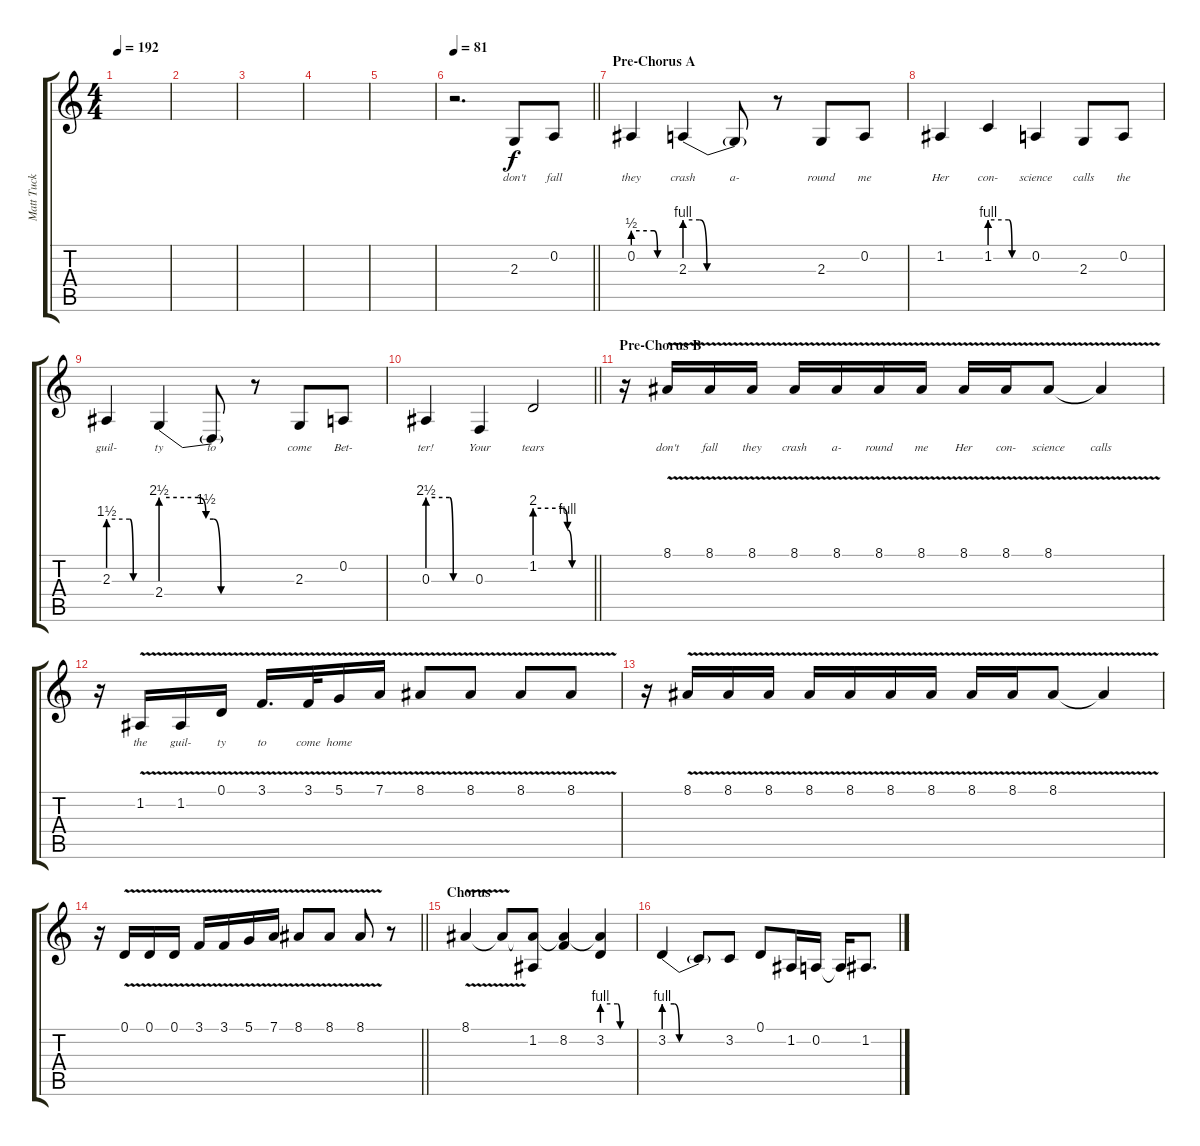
\track ("Matt Tuck (Vocals)" "Matt Tuck ") {instrument tenorsax}
\staff {score tabs}
\tuning (D4 A3 F3 C3 G2 C2) {hide}
\ts (4 4)
\tempo 192
\clef g2
\ks c
|
|
|
|
|
\tempo 81
\barLineRight lightlight
r.2{d} 2.3.8{lyrics (0 "don't") lyrics (1 "") lyrics (2 "") lyrics (3 "") lyrics (4 "")} 0.2.8{lyrics (0 "fall") lyrics (1 "") lyrics (2 "") lyrics (3 "") lyrics (4 "")} |
\section ("" "Pre-Chorus A")
0.2{be (custom 0 2 30 2 35 0 60 0)}.4{lyrics (0 "they") lyrics (1 "") lyrics (2 "") lyrics (3 "") lyrics (4 "")} 2.3{be (custom 0 4 10 4 15 0 60 0)}.4{lyrics (0 "crash") lyrics (1 "") lyrics (2 "") lyrics (3 "") lyrics (4 "")} 2.3{t}.8{lyrics (0 "a-") lyrics (1 "") lyrics (2 "") lyrics (3 "") lyrics (4 "")} r.8 2.3.8{lyrics (0 "round") lyrics (1 "") lyrics (2 "") lyrics (3 "") lyrics (4 "")} 0.2.8{lyrics (0 "me") lyrics (1 "") lyrics (2 "") lyrics (3 "") lyrics (4 "")} |
1.2.4{lyrics (0 "Her") lyrics (1 "") lyrics (2 "") lyrics (3 "") lyrics (4 "")} 1.2{be (custom 0 4 30 4 35 0 60 0)}.4{lyrics (0 "con-") lyrics (1 "") lyrics (2 "") lyrics (3 "") lyrics (4 "")} 0.2.4{lyrics (0 "science") lyrics (1 "") lyrics (2 "") lyrics (3 "") lyrics (4 "")} 2.3.8{lyrics (0 "calls") lyrics (1 "") lyrics (2 "") lyrics (3 "") lyrics (4 "")} 0.2.8{lyrics (0 "the") lyrics (1 "") lyrics (2 "") lyrics (3 "") lyrics (4 "")} |
2.3{be (custom 0 6 30 6 35 0 60 0)}.4{lyrics (0 "guil-") lyrics (1 "") lyrics (2 "") lyrics (3 "") lyrics (4 "")} 2.4{be (custom 0 10 25 10 30 6 35 6 40 0 60 0)}.4{lyrics (0 "ty") lyrics (1 "") lyrics (2 "") lyrics (3 "") lyrics (4 "")} 2.4{t}.8{lyrics (0 "to") lyrics (1 "") lyrics (2 "") lyrics (3 "") lyrics (4 "")} r.8 2.3.8{lyrics (0 "come") lyrics (1 "") lyrics (2 "") lyrics (3 "") lyrics (4 "")} 0.2.8{lyrics (0 "Bet-") lyrics (1 "") lyrics (2 "") lyrics (3 "") lyrics (4 "")} |
\barLineRight lightlight
0.3{be (custom 0 10 30 10 35 0 60 0)}.4{lyrics (0 "ter!") lyrics (1 "") lyrics (2 "") lyrics (3 "") lyrics (4 "")} 0.3.4{lyrics (0 "Your") lyrics (1 "") lyrics (2 "") lyrics (3 "") lyrics (4 "")} 1.2{be (custom 0 8 30 8 35 4 35 4 40 0 60 0)}.2{lyrics (0 "tears") lyrics (1 "") lyrics (2 "") lyrics (3 "") lyrics (4 "")} |
\section ("" "Pre-Chorus B")
r.16 8.1{v}.16{lyrics (0 "don't") lyrics (1 "") lyrics (2 "") lyrics (3 "") lyrics (4 "")} 8.1{v}.16{lyrics (0 "fall") lyrics (1 "") lyrics (2 "") lyrics (3 "") lyrics (4 "")} 8.1{v}.16{lyrics (0 "they") lyrics (1 "") lyrics (2 "") lyrics (3 "") lyrics (4 "")} 8.1{v}.16{lyrics (0 "crash") lyrics (1 "") lyrics (2 "") lyrics (3 "") lyrics (4 "")} 8.1{v}.16{lyrics (0 "a-") lyrics (1 "") lyrics (2 "") lyrics (3 "") lyrics (4 "")} 8.1{v}.16{lyrics (0 "round") lyrics (1 "") lyrics (2 "") lyrics (3 "") lyrics (4 "")} 8.1{v}.16{lyrics (0 "me") lyrics (1 "") lyrics (2 "") lyrics (3 "") lyrics (4 "")} 8.1{v}.16{lyrics (0 "Her") lyrics (1 "") lyrics (2 "") lyrics (3 "") lyrics (4 "")} 8.1{v}.16{lyrics (0 "con-") lyrics (1 "") lyrics (2 "") lyrics (3 "") lyrics (4 "")} 8.1{v}.8{lyrics (0 "science") lyrics (1 "") lyrics (2 "") lyrics (3 "") lyrics (4 "")} 8.1{t}.4{lyrics (0 "calls") lyrics (1 "") lyrics (2 "") lyrics (3 "") lyrics (4 "")} |
r.16 1.2{v}.16{lyrics (0 "the") lyrics (1 "") lyrics (2 "") lyrics (3 "") lyrics (4 "")} 1.2{v}.16{lyrics (0 "guil-") lyrics (1 "") lyrics (2 "") lyrics (3 "") lyrics (4 "")} 0.1{v}.16{lyrics (0 "ty") lyrics (1 "") lyrics (2 "") lyrics (3 "") lyrics (4 "")} 3.1{v}.16{d lyrics (0 "to") lyrics (1 "") lyrics (2 "") lyrics (3 "") lyrics (4 "")} 3.1{v}.32{lyrics (0 "come") lyrics (1 "") lyrics (2 "") lyrics (3 "") lyrics (4 "")} 5.1{v}.16{lyrics (0 "home") lyrics (1 "") lyrics (2 "") lyrics (3 "") lyrics (4 "")} 7.1{v}.16 8.1{v}.8 8.1{v}.8 8.1{v}.8 8.1{v}.8 |
r.16 8.1{v}.16 8.1{v}.16 8.1{v}.16 8.1{v}.16 8.1{v}.16 8.1{v}.16 8.1{v}.16 8.1{v}.16 8.1{v}.16 8.1{v}.8 8.1{t}.4 |
\barLineRight lightlight
r.16 0.1{v}.16 0.1{v}.16 0.1{v}.16 3.1{v}.16 3.1{v}.16 5.1{v}.16 7.1{v}.16 8.1{v}.8 8.1{v}.8 8.1{v}.8 r.8 |
\section ("" "Chorus")
8.1{v}.4 8.1{t}.8 (8.1{t} 1.2).8 (8.1{t} 8.2).4 (8.1{t} 3.2{be (custom 0 4 30 4 35 0 60 0)}).4 |
3.2{be (custom 0 4 10 4 15 0 60 0)}.4 3.2{t}.8 3.2.8 0.1.8 1.2.16 0.2.16 0.2{t}.16 1.2.8{d}
